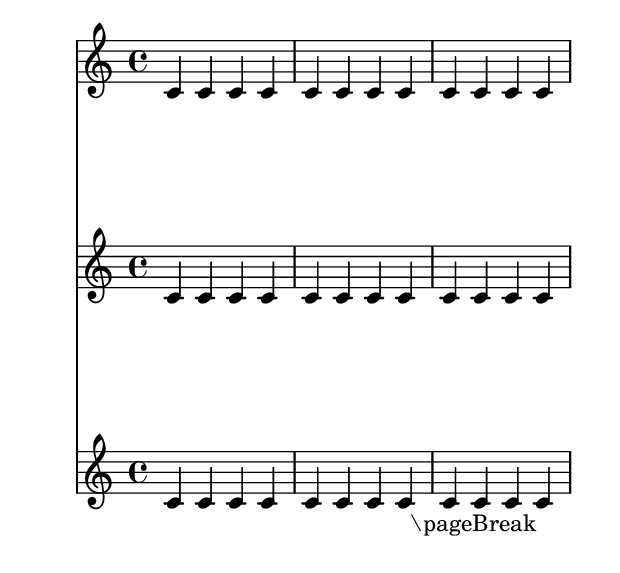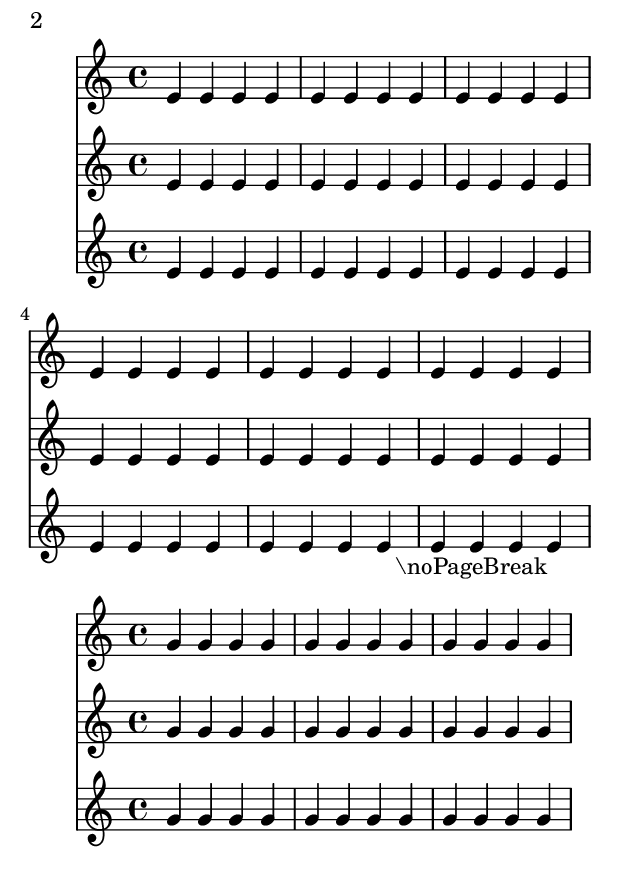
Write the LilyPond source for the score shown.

\version "2.14.0"
#(set-default-paper-size "a6")

\header {
  texidoc = "The minimal page breaker stacks as many lines on pages,
only accounting for manual page break commands."
}

\book {
  \paper { #(define page-breaking ly:minimal-breaking) }
  
  \score {
    <<
      \new Staff \repeat unfold 12 { c'4 }
      \new Staff \repeat unfold 12 { c'4 }
      \new Staff { \repeat unfold 11 { c'4 } c'_\markup \right-align "\\pageBreak" }
    >>
  }
  \pageBreak
  \score {
    <<
      \new Staff \repeat unfold 24 { e'4 }
      \new Staff \repeat unfold 24 { e'4 }
      \new Staff { \repeat unfold 23 { e'4 } e'_\markup \right-align "\\noPageBreak" }
    >>
  }
  \noPageBreak
  \score {
    <<
      \new Staff \repeat unfold 12 { g'4 }
      \new Staff \repeat unfold 12 { g'4 }
      \new Staff \repeat unfold 12 { g'4 }
    >>
  }
}
